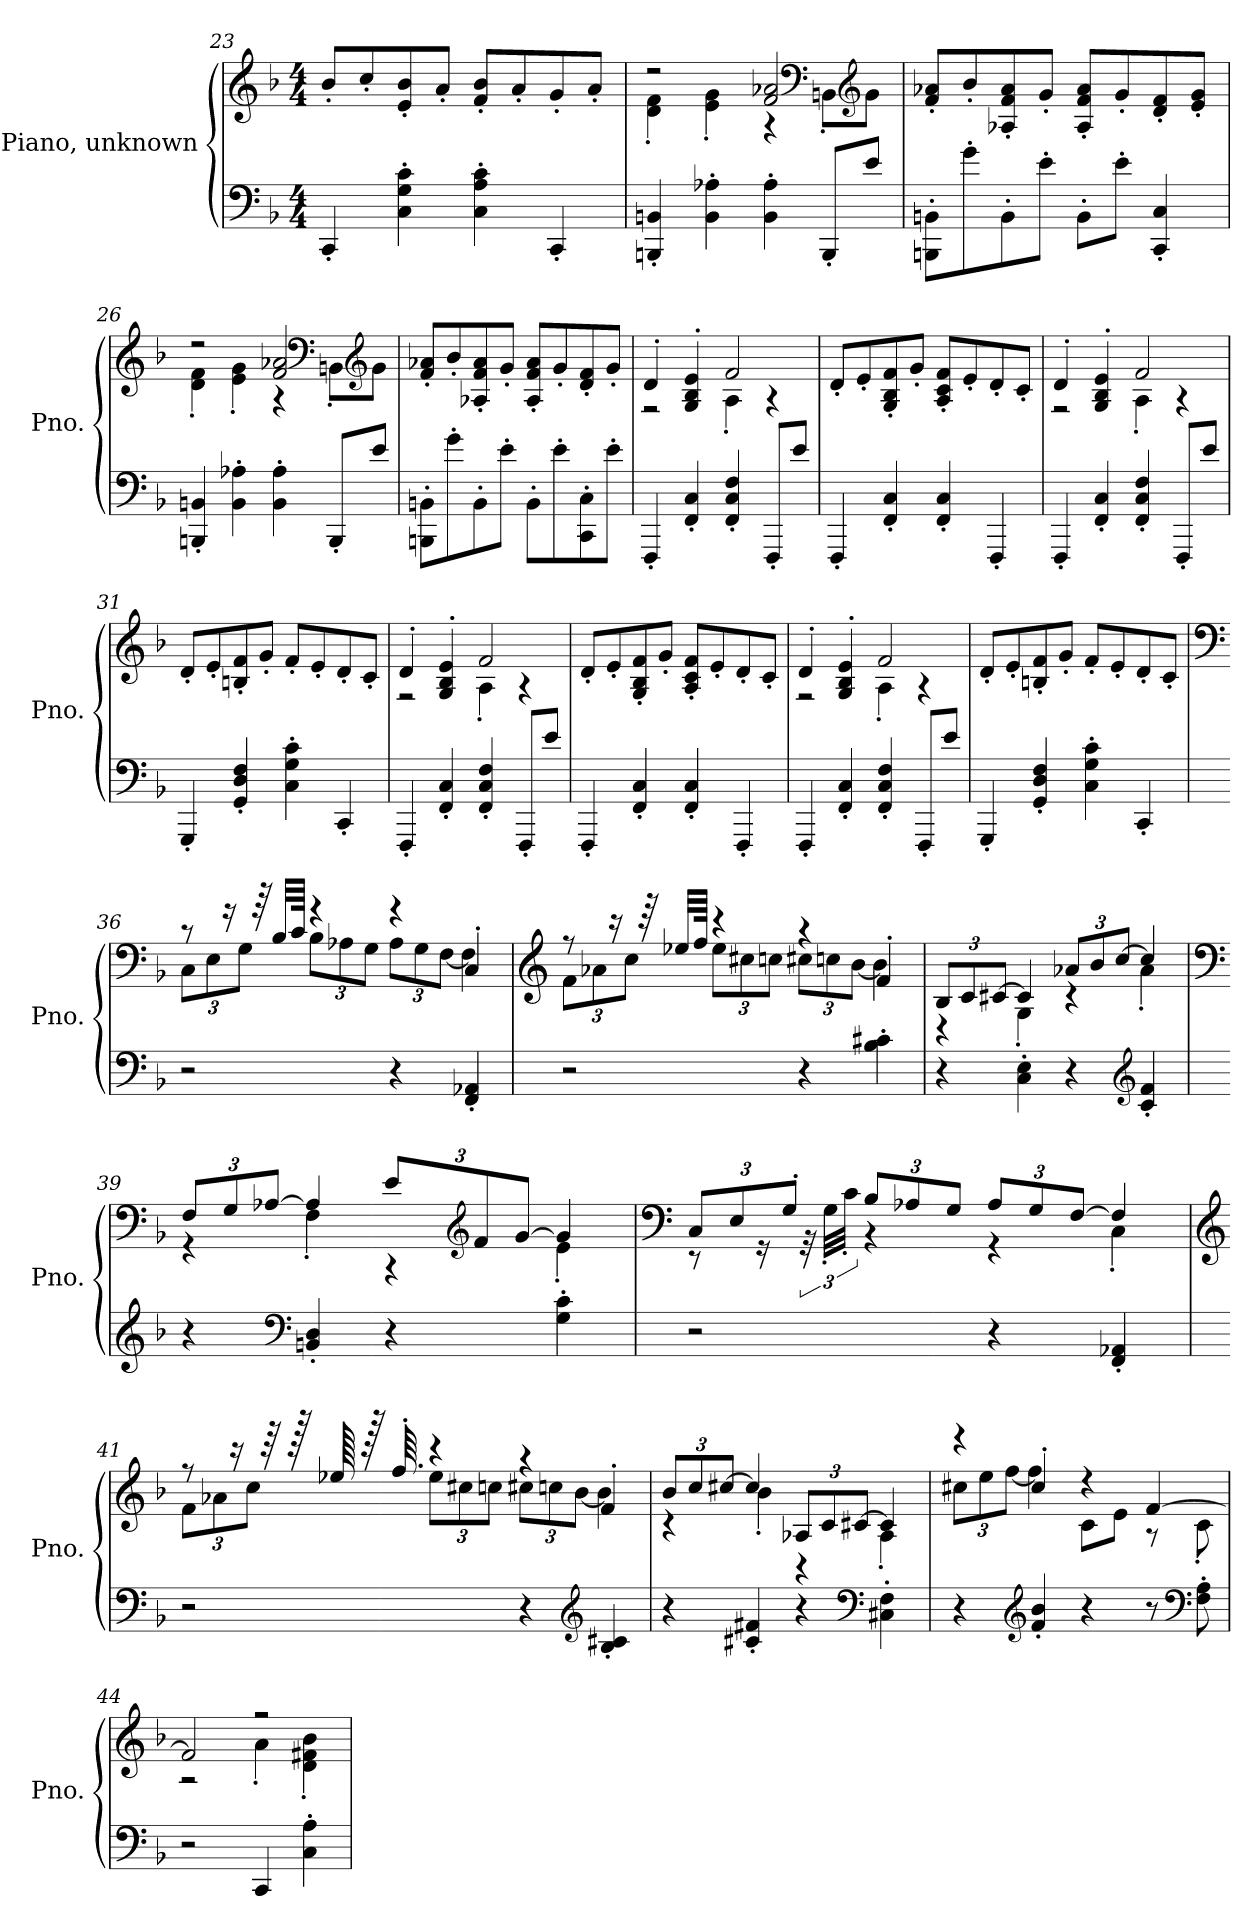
**kern	**kern
*part1	*part1
*staff2	*staff1
*I"Piano, unknown	*
*I'Pno.	*
*clefF4	*clefG2
*k[b-]	*k[b-]
*M4/4	*M4/4
=23	=23
4CC'/	8b-'/L
.	8cc'/
4C\' 4G\' 4c\'	8e/' 8b-/'
.	8a'/J
4C\' 4A\' 4c\'	8f/' 8b-/'L
.	8a'/
4CC'/	8g'/
.	8a'/J
=24	=24
*	*^
4BBBn/' 4BBn/'	2r	4d\' 4f\'
4BB\' 4A-X\'	.	4e\' 4g\'
4BB\' 4A-\'	2f/ 2a-X/	4r
*	*clefF4	*
8BBB'/L	.	8BBn'\L
*	*clefG2	*
8e/J	.	8g\J
*	*v	*v
!!LO:LB:g=z
=25	=25
8BBBn\' 8BBn\'L	8f/' 8a-X/'L
8g'\	8b-'/
8BB'\	8A-X/' 8f/' 8a-/'
8e'\J	8g'/J
8BB'\L	8A-/' 8f/' 8a-/'L
8e'\J	8g'/
4CC/' 4C/'	8d/' 8f/'
.	8e/' 8g/'J
=26	=26
*	*^
4BBBn/' 4BBn/'	2r	4d\' 4f\'
4BB\' 4A-X\'	.	4e\' 4g\'
4BB\' 4A-\'	2f/ 2a-X/	4r
*	*clefF4	*
8BBB'/L	.	8BBn'\L
*	*clefG2	*
8e/J	.	8g\J
*	*v	*v
=27	=27
8BBBn\' 8BBn\'L	8f/' 8a-X/'L
8g'\	8b-'/
8BB'\	8A-X/' 8f/' 8a-/'
8e'\J	8g'/J
8BB'\L	8A-/' 8f/' 8a-/'L
8e'\	8g'/
8CC\' 8C\'	8d/' 8f/'
8e'\J	8g'/J
=28	=28
*	*^
4FFF'/	4d'/	2r
4FF/' 4C/'	4G/' 4B-/' 4e/'	.
4FF/' 4C/' 4F/'	2f/	4A'\
8FFF'/L	.	4r
8e/J	.	.
*	*v	*v
=29	=29
4FFF'/	8d'/L
.	8e'/
4FF/' 4C/'	8G/' 8B-/' 8f/'
.	8g'/J
4FF/' 4C/'	8A/' 8c/' 8f/'L
.	8e'/
4FFF'/	8d'/
.	8c'/J
!!LO:LB:g=z
=30	=30
*	*^
4FFF'/	4d'/	2r
4FF/' 4C/'	4G/' 4B-/' 4e/'	.
4FF/' 4C/' 4F/'	2f/	4A'\
8FFF'/L	.	4r
8e/J	.	.
*	*v	*v
=31	=31
4GGG'/	8d'/L
.	8e'/
4GG/' 4D/' 4F/'	8Bn/' 8f/'
.	8g'/J
4C\' 4G\' 4c\'	8f'/L
.	8e'/
4CC'/	8d'/
.	8c'/J
=32	=32
*	*^
4FFF'/	4d'/	2r
4FF/' 4C/'	4G/' 4B-/' 4e/'	.
4FF/' 4C/' 4F/'	2f/	4A'\
8FFF'/L	.	4r
8e/J	.	.
*	*v	*v
=33	=33
4FFF'/	8d'/L
.	8e'/
4FF/' 4C/'	8G/' 8B-/' 8f/'
.	8g'/J
4FF/' 4C/'	8A/' 8c/' 8f/'L
.	8e'/
4FFF'/	8d'/
.	8c'/J
=34	=34
*	*^
4FFF'/	4d'/	2r
4FF/' 4C/'	4G/' 4B-/' 4e/'	.
4FF/' 4C/' 4F/'	2f/	4A'\
8FFF'/L	.	4r
8e/J	.	.
*	*v	*v
!!LO:LB:g=z
=35	=35
4GGG'/	8d'/L
.	8e'/
4GG/' 4D/' 4F/'	8Bn/' 8f/'
.	8g'/J
4C\' 4G\' 4c\'	8f'/L
.	8e'/
4CC'/	8d'/
.	8c'/J
=36	=36
*	*clefF4
*	*^
*	*	*Xbrackettup
2r	8r	12C\L
.	.	12E\
.	16r	.
.	.	12G\J
.	64r	.
.	32B-/LLL	.
.	64c/JJJk	.
.	4r	12B-\L
.	.	12A-X\
.	.	12G\J
4r	4r	12A-\L
.	.	12G\
.	.	[12F\J
4FF/' 4AA-X/'	4C'/	4F\]
!!LO:LB:g=z	!!
=37	=37	=37
*	*clefG2	*
2r	8r	12f\L
.	.	12a-X\
.	16r	.
.	.	12cc\J
.	64r	.
.	32ee-X/LLL	.
.	64ff/JJJk	.
.	4r	12ee-\L
.	.	12cc#X\
.	.	12ccn\J
4r	4r	12cc#X\L
.	.	12ccn\
.	.	[12b-\J
4B-\' 4c#X\'	4f'/	4b-\]
=38	=38	=38
4r	12B-/L	4r
.	12c/	.
.	[12c#X/J	.
4C\' 4E\'	4c#/]	4G'\
4r	12a-X/L	4r
.	12b-/	.
.	[12cc/J	.
*clefG2	*	*
4c/' 4f/'	4cc/]	4a-'\
!!LO:LB:g=z	!!
=39	=39	=39
*	*clefF4	*
4r	12F/L	4r
.	12G/	.
.	[12A-X/J	.
*clefF4	*	*
4BBn/' 4D/'	4A-/]	4F'\
4r	12e/L	4r
*	*clefG2	*
.	12f/	.
.	[12g/J	.
4G\' 4c\'	4g/]	4e'\
=40	=40	=40
*	*clefF4	*
2r	12C/L	8r
.	12E/	.
.	.	16r
.	12G'/J	.
*	*	*brackettup
.	.	48r
.	.	48G'\LLL
.	.	48c'\JJJ
*	*Xbrackettup	*
.	12B-/L	4r
.	12A-X/	.
.	12G/J	.
4r	12A-/L	4r
.	12G/	.
.	[12F/J	.
4FF/' 4AA-X/'	4F/]	4C'\
!!LO:PB:g=z	!!
=41	=41	=41
*	*clefG2	*
2r	8r	12f\L
.	.	12a-X\
.	16r	.
.	.	12cc\J
.	64r	.
.	128r	.
.	128ee-X/	.
.	128r	.
.	64.ff'/	.
.	4r	12ee-\L
.	.	12cc#X\
.	.	12ccn\J
4r	4r	12cc#X\L
.	.	12ccn\
.	.	[12b-\J
*clefG2	*	*
4B-/' 4c#X/'	4f'/	4b-\]
=42	=42	=42
4r	12b-/L	4r
.	12cc/	.
.	[12cc#X/J	.
4c#X/' 4f#X/'	4cc#/]	4b-'\
4r	12A-X/L	4r
.	12c/	.
.	[12c#X/J	.
*clefF4	*	*
4C#X\' 4F\'	4c#/]	4A-'\
!!LO:LB:g=z	!!
=43	=43	=43
4r	4r	12cc#X\L
.	.	12ee\
.	.	[12ff\J
*clefG2	*	*
4f/' 4b-/'	4cc#'/	4ff\]
4r	4r	8c\L
.	.	8e\J
8r	[4f/	8r
*clefF4	*	*
8F\' 8A\'	.	8c'\
=44	=44	=44
2r	2f/]	2r
4CC/	2r	4a'\
4C\' 4A\'	.	4d\' 4f#X\' 4b-\'
*	*v	*v
=	=
*-	*-
